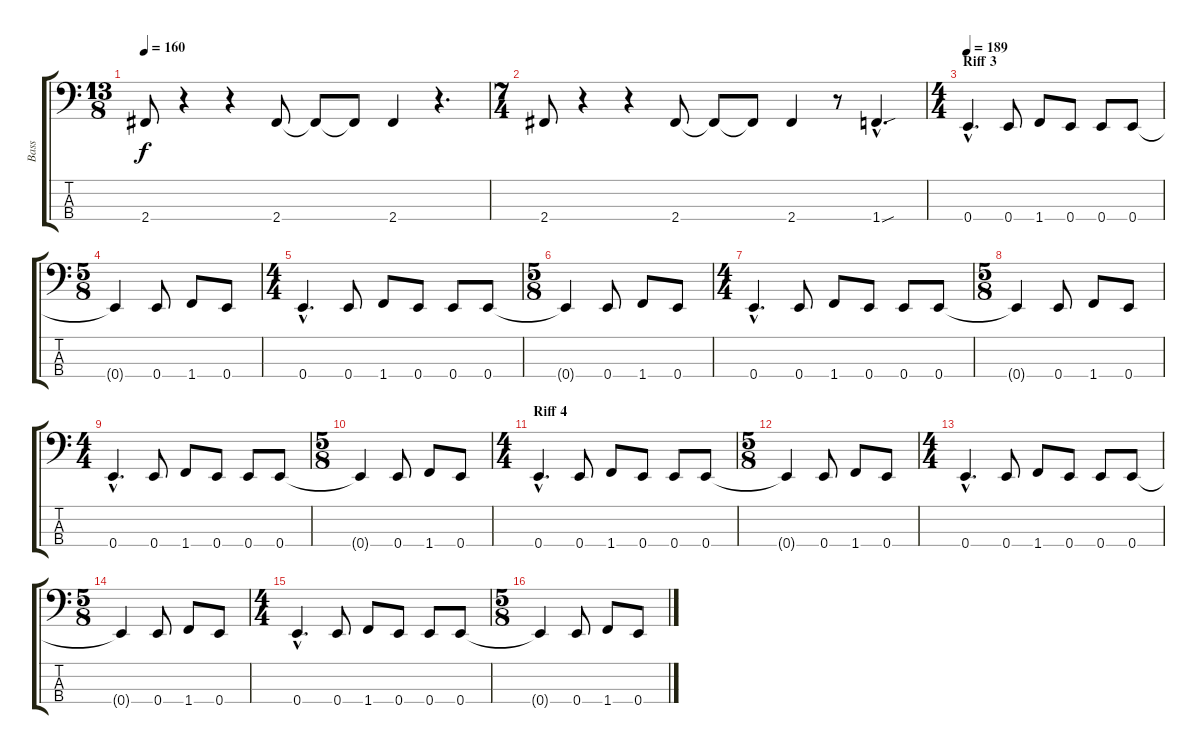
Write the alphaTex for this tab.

\track ("Bass" "Bass") {instrument electricbassfinger}
\staff {score tabs}
\tuning (G2 D2 A1 E1) {hide}
\ts (13 8)
\tempo 160
\clef f4
\ks c
2.4.8{dy f} r.4 r.4 2.4.8 2.4{t}.8 2.4{t}.8 2.4.4 r.4{d} |
\ts (7 4)
2.4.8 r.4 r.4 2.4.8 2.4{t}.8 2.4{t}.8 2.4.4 r.8 1.4{sou hac}.4{d} |
\ts (4 4)
\section ("" "Riff 3")
\tempo 189
0.4{hac}.4{d} 0.4.8 1.4.8 0.4.8 0.4.8 0.4.8 |
\ts (5 8)
0.4{t}.4 0.4.8 1.4.8 0.4.8 |
\ts (4 4)
0.4{hac}.4{d} 0.4.8 1.4.8 0.4.8 0.4.8 0.4.8 |
\ts (5 8)
0.4{t}.4 0.4.8 1.4.8 0.4.8 |
\ts (4 4)
0.4{hac}.4{d} 0.4.8 1.4.8 0.4.8 0.4.8 0.4.8 |
\ts (5 8)
0.4{t}.4 0.4.8 1.4.8 0.4.8 |
\ts (4 4)
0.4{hac}.4{d} 0.4.8 1.4.8 0.4.8 0.4.8 0.4.8 |
\ts (5 8)
0.4{t}.4 0.4.8 1.4.8 0.4.8 |
\ts (4 4)
\section ("" "Riff 4")
0.4{hac}.4{d} 0.4.8 1.4.8 0.4.8 0.4.8 0.4.8 |
\ts (5 8)
0.4{t}.4 0.4.8 1.4.8 0.4.8 |
\ts (4 4)
0.4{hac}.4{d} 0.4.8 1.4.8 0.4.8 0.4.8 0.4.8 |
\ts (5 8)
0.4{t}.4 0.4.8 1.4.8 0.4.8 |
\ts (4 4)
0.4{hac}.4{d} 0.4.8 1.4.8 0.4.8 0.4.8 0.4.8 |
\ts (5 8)
0.4{t}.4 0.4.8 1.4.8 0.4.8
